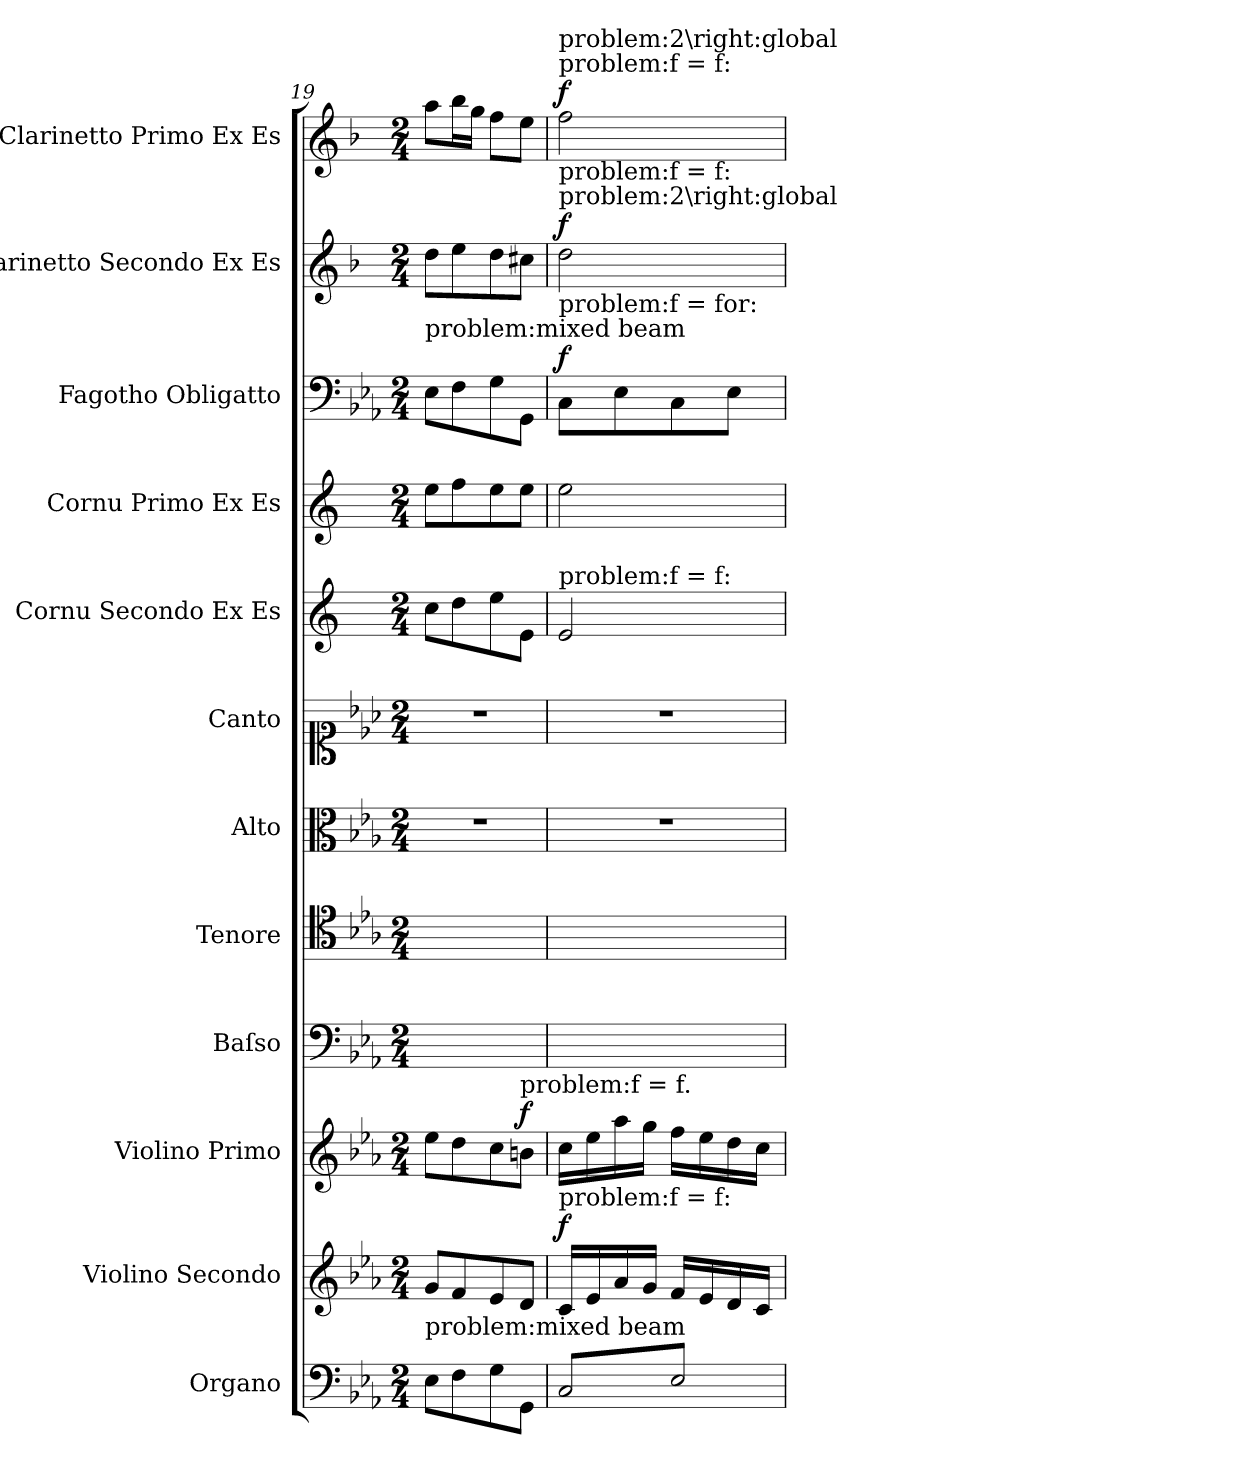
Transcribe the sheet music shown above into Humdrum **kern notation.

**kern	**kern	**dynam	**kern	**dynam	**kern	**kern	**kern	**kern	**kern	**kern	**kern	**dynam	**kern	**dynam	**kern	**dynam
*part12	*part11	*part11	*part10	*part10	*part9	*part8	*part7	*part6	*part5	*part4	*part3	*part3	*part2	*part2	*part1	*part1
*staff12	*staff11	*staff11	*staff10	*staff10	*staff9	*staff8	*staff7	*staff6	*staff5	*staff4	*staff3	*staff3	*staff2	*staff2	*staff1	*staff1
*I"Organo	*I"Violino Secondo	*	*I"Violino Primo	*	*I"Baſso	*I"Tenore	*I"Alto	*I"Canto	*I"Cornu Secondo Ex Es	*I"Cornu Primo Ex Es	*I"Fagotho Obligatto	*	*I"Clarinetto Secondo Ex Es	*	*I"Clarinetto Primo Ex Es	*
*I'Org	*	*	*I'Vno I	*	*I'B.	*I'T.	*I'A.	*I'C.	*	*I'Cor I	*I'Fag.	*	*	*	*I'Cor I	*
*clefF4	*clefG2	*	*clefG2	*	*clefF4	*clefC4	*clefC3	*clefC1	*clefG2	*clefG2	*clefF4	*	*clefG2	*	*clefG2	*
*	*	*	*	*	*	*	*	*	*ITrd5c9	*ITrd5c9	*	*	*ITrd1c2	*	*ITrd1c2	*
*k[b-e-a-]	*k[b-e-a-]	*	*k[b-e-a-]	*	*k[b-e-a-]	*k[b-e-a-]	*k[b-e-a-]	*k[b-e-a-]	*k[b-e-a-]	*k[b-e-a-]	*k[b-e-a-]	*	*k[b-e-a-]	*	*k[b-e-a-]	*
*c:	*c:	*	*c:	*	*c:	*c:	*c:	*c:	*c:	*c:	*c:	*	*c:	*	*c:	*
*M2/4	*M2/4	*	*M2/4	*	*M2/4	*M2/4	*M2/4	*M2/4	*M2/4	*M2/4	*M2/4	*	*M2/4	*	*M2/4	*
=19	=19	=19	=19	=19	=19	=19	=19	=19	=19	=19	=19	=19	=19	=19	=19	=19
!	!	!	!	!	!	!	!	!	!	!	!LO:TX:a:t=problem&colon;mixed beam	!	!	!	!	!
!LO:TX:a:t=problem&colon;mixed beam	!	!	!	!	!	!	!	!	!	!	!	!	!	!	!	!
8E-\L	8g/L	.	8ee-\L	.	2ryy	2ryy	2r	2r	8e-\L	8g\L	8E-\L	.	8cc\L	.	8gg\L	.
8F\	8f/	.	8dd\	.	.	.	.	.	8f\	8a-\	8F\	.	8dd\	.	16aa-\L	.
.	.	.	.	.	.	.	.	.	.	.	.	.	.	.	16ff\JJ	.
8G\	8e-/	.	8cc\	.	.	.	.	.	8g\	8g\	8G\	.	8cc\	.	8ee-\L	.
!	!	!	!LO:TX:a:t=problem&colon;f = f.	!	!	!	!	!	!	!	!	!	!	!	!	!
!	!	!	!	!LO:DY:a	!	!	!	!	!	!	!	!	!	!	!	!
8GG\J	8d/J	.	8bn\J	f	.	.	.	.	8G\J	8g\J	8GG\J	.	8bn\J	.	8dd\J	.
=20	=20	=20	=20	=20	=20	=20	=20	=20	=20	=20	=20	=20	=20	=20	=20	=20
!	!	!	!	!	!	!	!	!	!	!	!	!	!	!	!LO:TX:a:t=problem&colon;f = f&colon;	!
!	!	!	!	!	!	!	!	!	!	!	!	!	!	!	!LO:TX:a:t=problem&colon;2\right&colon;global	!
!	!	!	!	!	!	!	!	!	!	!	!	!	!LO:TX:a:t=problem&colon;2\right&colon;global	!	!	!
!	!	!	!	!	!	!	!	!	!	!	!	!	!LO:TX:a:t=problem&colon;f = f&colon;	!	!	!
!	!	!	!	!	!	!	!	!	!	!	!LO:TX:a:t=problem&colon;f = for&colon;	!	!	!	!	!
!	!	!	!	!	!	!	!	!	!LO:TX:a:t=problem&colon;f = f&colon;	!	!	!	!	!	!	!
!	!LO:TX:a:t=problem&colon;f = f&colon;	!	!	!	!	!	!	!	!	!	!	!	!	!	!	!
!	!	!LO:DY:a	!	!	!	!	!	!	!	!	!	!LO:DY:a	!	!LO:DY:a	!	!LO:DY:a
*tremolo	*	*	*	*	*	*	*	*	*	*	*	*	*	*	*	*
8C/L	16c/LL	f	16cc\LL	.	2ryy	2ryy	2r	2r	2G/	2g\	8C\L	f	2cc\	f	2ee-\	f
.	16e-/	.	16ee-\	.	.	.	.	.	.	.	.	.	.	.	.	.
8E-/	16a-/	.	16aa-\	.	.	.	.	.	.	.	8E-\	.	.	.	.	.
.	16g/JJ	.	16gg\JJ	.	.	.	.	.	.	.	.	.	.	.	.	.
8C/	16f/LL	.	16ff\LL	.	.	.	.	.	.	.	8C\	.	.	.	.	.
.	16e-/	.	16ee-\	.	.	.	.	.	.	.	.	.	.	.	.	.
8E-/J	16d/	.	16dd\	.	.	.	.	.	.	.	8E-\J	.	.	.	.	.
*Xtremolo	*	*	*	*	*	*	*	*	*	*	*	*	*	*	*	*
.	16c/JJ	.	16cc\JJ	.	.	.	.	.	.	.	.	.	.	.	.	.
.	.	.	.	.	.	.	.	.	.	.	.	.	.	.	.	.
.	.	.	.	.	.	.	.	.	.	.	.	.	.	.	.	.
=	=	=	=	=	=	=	=	=	=	=	=	=	=	=	=	=
*-	*-	*-	*-	*-	*-	*-	*-	*-	*-	*-	*-	*-	*-	*-	*-	*-
